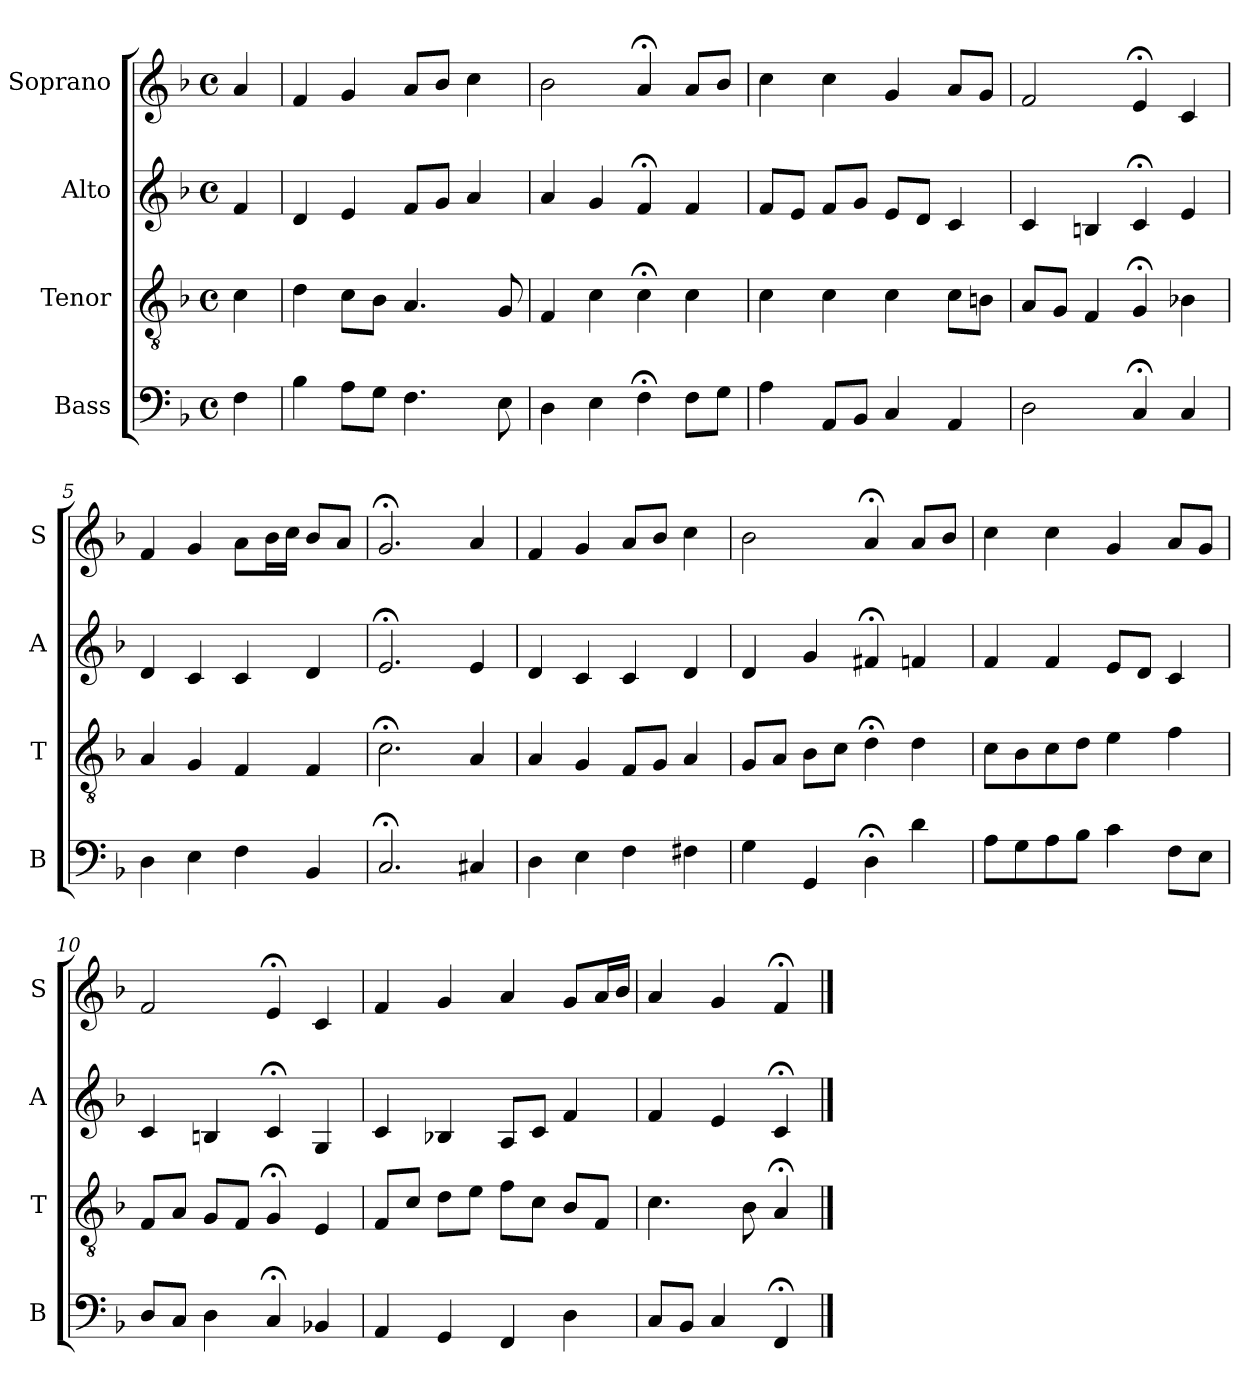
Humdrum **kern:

**kern	**kern	**kern	**kern
*part4	*part3	*part2	*part1
*staff4	*staff3	*staff2	*staff1
*I"Bass	*I"Tenor	*I"Alto	*I"Soprano
*I'B	*I'T	*I'A	*I'S
*clefF4	*clefGv2	*clefG2	*clefG2
*k[b-]	*k[b-]	*k[b-]	*k[b-]
*F:	*F:	*F:	*F:
*M4/4	*M4/4	*M4/4	*M4/4
*met(c)	*met(c)	*met(c)	*met(c)
*MM100	*MM100	*MM100	*MM100
=	=	=	=
4F	4c	4f	4a
=1	=1	=1	=1
4B-	4d	4d	4f
8AL	8cL	4e	4g
8GJ	8B-J	.	.
4.F	4.A	8fL	8aL
.	.	8gJ	8b-J
.	.	4a	4cc
8E	8G	.	.
=2	=2	=2	=2
4D	4F	4a	2b-
4E	4c	4g	.
4F;<	4c;<	4f;<	4a;<
8FL	4c	4f	8aL
8GJ	.	.	8b-J
=3	=3	=3	=3
4A	4c	8fL	4cc
.	.	8eJ	.
8AAL	4c	8fL	4cc
8BB-J	.	8gJ	.
4C	4c	8eL	4g
.	.	8dJ	.
4AA	8cL	4c	8aL
.	8BnJ	.	8gJ
=4	=4	=4	=4
2D	8AL	4c	2f
.	8GJ	.	.
.	4F	4Bn	.
4C;<	4G;<	4c;<	4e;<
4C	4B-X	4e	4c
=5	=5	=5	=5
4D	4A	4d	4f
4E	4G	4c	4g
4F	4F	4c	8aL
.	.	.	16b-L
.	.	.	16ccJJ
4BB-	4F	4d	8b-L
.	.	.	8aJ
=6	=6	=6	=6
2.C;<	2.c;<	2.e;<	2.g;<
4C#X	4A	4e	4a
=7	=7	=7	=7
4D	4A	4d	4f
4E	4G	4c	4g
4F	8FL	4c	8aL
.	8GJ	.	8b-J
4F#Xi	4Ai	4di	4cci
=8	=8	=8	=8
4G	8GL	4d	2b-
.	8AJ	.	.
4GG	8B-L	4g	.
.	8cJ	.	.
4D;<	4d;<	4f#X;<	4a;<
4d	4d	4fn	8aL
.	.	.	8b-J
=9	=9	=9	=9
8AL	8cL	4f	4cc
8G	8B-	.	.
8A	8c	4f	4cc
8B-J	8dJ	.	.
4c	4e	8eL	4g
.	.	8dJ	.
8FL	4f	4c	8aL
8EJ	.	.	8gJ
=10	=10	=10	=10
8DL	8FL	4c	2f
8CJ	8AJ	.	.
4D	8GL	4Bn	.
.	8FJ	.	.
4C;<	4G;<	4c;<	4e;<
4BB-X	4E	4G	4c
=11	=11	=11	=11
4AA	8FL	4c	4f
.	8cJ	.	.
4GG	8dL	4B-X	4g
.	8eJ	.	.
4FF	8fL	8AL	4a
.	8cJ	8cJ	.
4D	8B-L	4f	8gL
.	8FJ	.	16aL
.	.	.	16b-JJ
=12	=12	=12	=12
8CL	4.c	4f	4a
8BB-J	.	.	.
4C	.	4e	4g
.	8B-	.	.
4FF;<	4A;<	4c;<	4f;<
==	==	==	==
*-	*-	*-	*-
